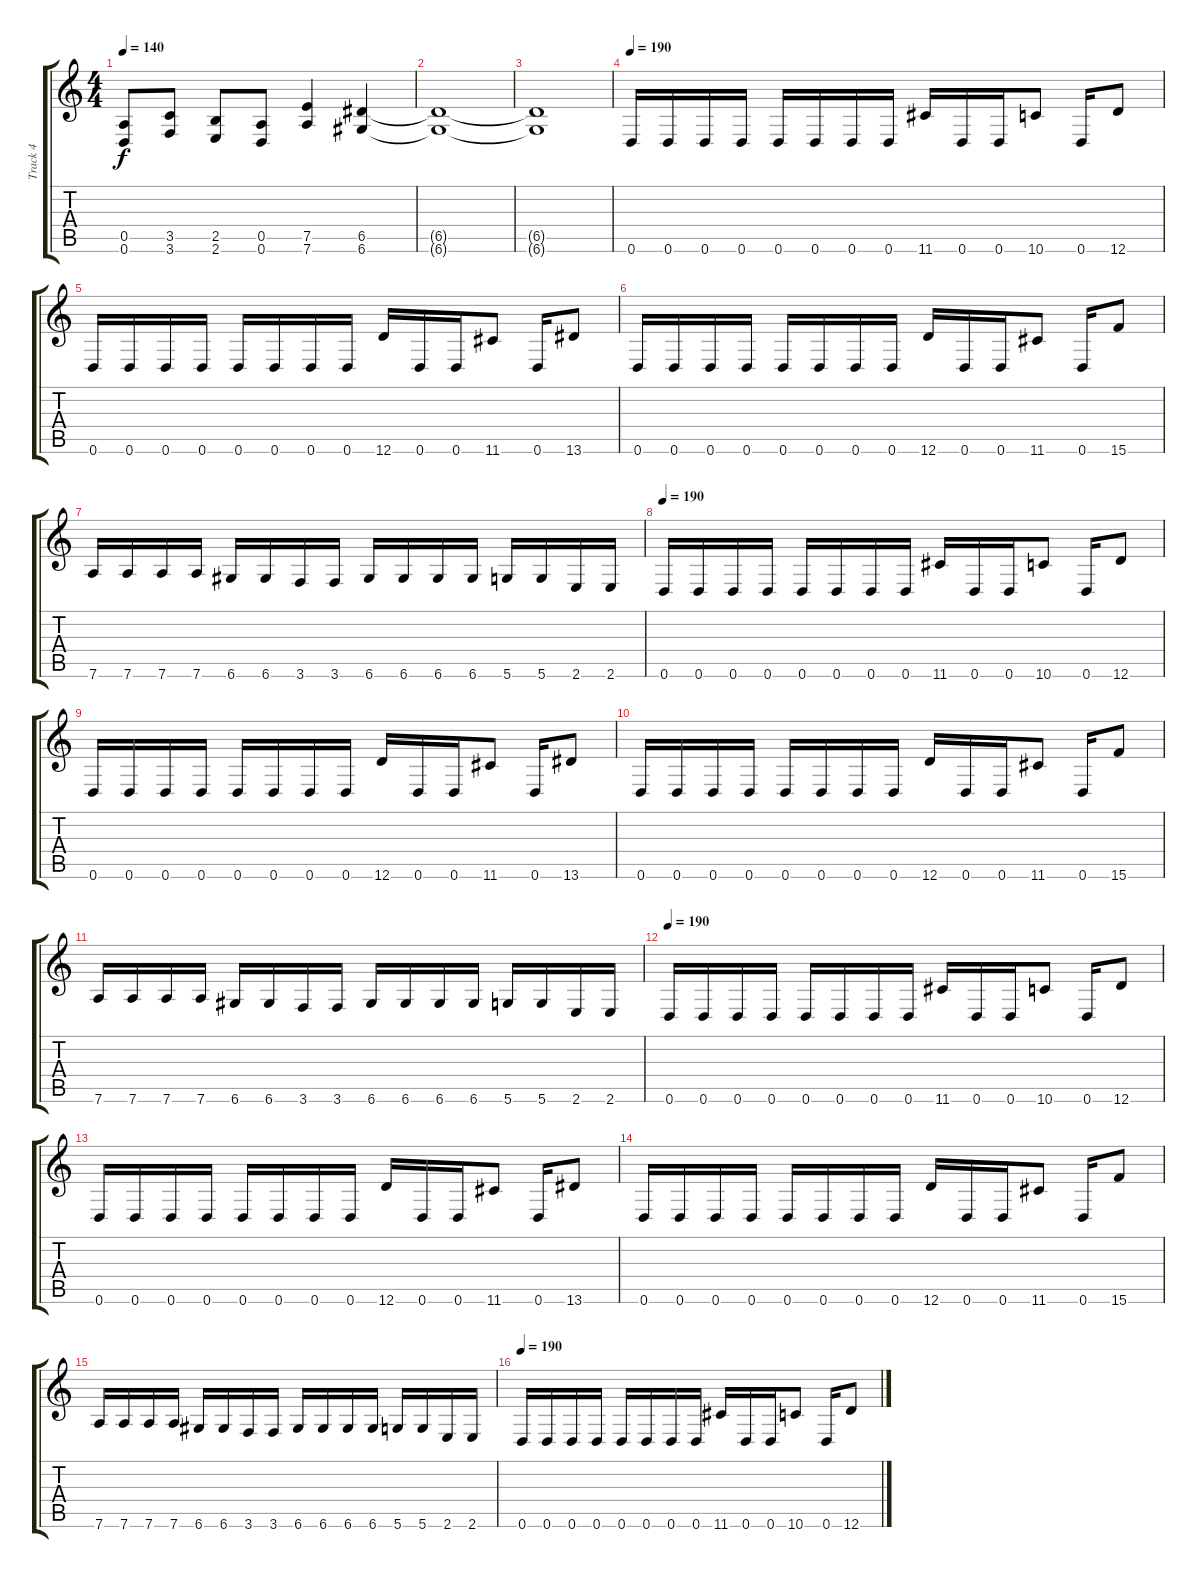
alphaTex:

\track ("Track 4" "Track 4") {instrument distortionguitar}
\staff {score tabs}
\tuning (E4 B3 G3 D3 A2 D2) {hide}
\ts (4 4)
\tempo 140
\clef g2
\ks c
(0.5 0.6).8{dy f} (3.5 3.6).8 (2.5 2.6).8 (0.5 0.6).8 (7.5 7.6).4 (6.5 6.6).4 |
(6.5{t} 6.6{t}).1 |
(6.5{t} 6.6{t}).1 |
\tempo 190
0.6.16 0.6.16 0.6.16 0.6.16 0.6.16 0.6.16 0.6.16 0.6.16 11.6.16 0.6.16 0.6.16 10.6.8 0.6.16 12.6.8 |
0.6.16 0.6.16 0.6.16 0.6.16 0.6.16 0.6.16 0.6.16 0.6.16 12.6.16 0.6.16 0.6.16 11.6.8 0.6.16 13.6.8 |
0.6.16 0.6.16 0.6.16 0.6.16 0.6.16 0.6.16 0.6.16 0.6.16 12.6.16 0.6.16 0.6.16 11.6.8 0.6.16 15.6.8 |
7.6.16 7.6.16 7.6.16 7.6.16 6.6.16 6.6.16 3.6.16 3.6.16 6.6.16 6.6.16 6.6.16 6.6.16 5.6.16 5.6.16 2.6.16 2.6.16 |
\tempo 190
0.6.16 0.6.16 0.6.16 0.6.16 0.6.16 0.6.16 0.6.16 0.6.16 11.6.16 0.6.16 0.6.16 10.6.8 0.6.16 12.6.8 |
0.6.16 0.6.16 0.6.16 0.6.16 0.6.16 0.6.16 0.6.16 0.6.16 12.6.16 0.6.16 0.6.16 11.6.8 0.6.16 13.6.8 |
0.6.16 0.6.16 0.6.16 0.6.16 0.6.16 0.6.16 0.6.16 0.6.16 12.6.16 0.6.16 0.6.16 11.6.8 0.6.16 15.6.8 |
7.6.16 7.6.16 7.6.16 7.6.16 6.6.16 6.6.16 3.6.16 3.6.16 6.6.16 6.6.16 6.6.16 6.6.16 5.6.16 5.6.16 2.6.16 2.6.16 |
\tempo 190
0.6.16 0.6.16 0.6.16 0.6.16 0.6.16 0.6.16 0.6.16 0.6.16 11.6.16 0.6.16 0.6.16 10.6.8 0.6.16 12.6.8 |
0.6.16 0.6.16 0.6.16 0.6.16 0.6.16 0.6.16 0.6.16 0.6.16 12.6.16 0.6.16 0.6.16 11.6.8 0.6.16 13.6.8 |
0.6.16 0.6.16 0.6.16 0.6.16 0.6.16 0.6.16 0.6.16 0.6.16 12.6.16 0.6.16 0.6.16 11.6.8 0.6.16 15.6.8 |
7.6.16 7.6.16 7.6.16 7.6.16 6.6.16 6.6.16 3.6.16 3.6.16 6.6.16 6.6.16 6.6.16 6.6.16 5.6.16 5.6.16 2.6.16 2.6.16 |
\tempo 190
0.6.16 0.6.16 0.6.16 0.6.16 0.6.16 0.6.16 0.6.16 0.6.16 11.6.16 0.6.16 0.6.16 10.6.8 0.6.16 12.6.8
